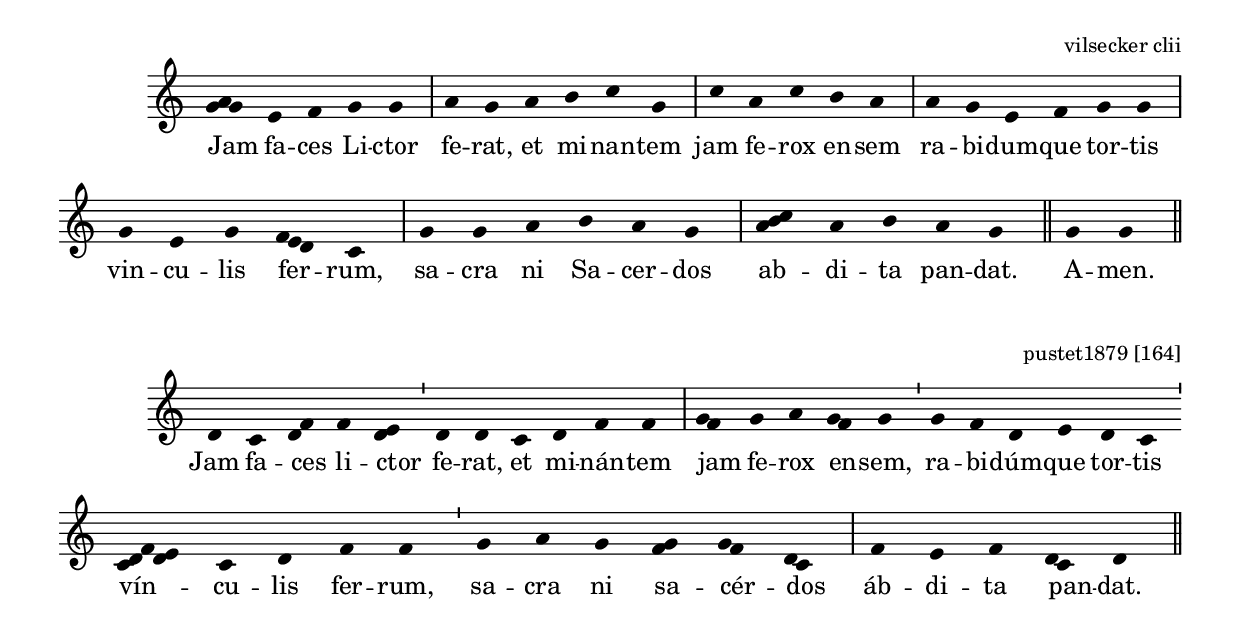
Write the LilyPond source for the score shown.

\version "2.19.32"

\include "../lib/synopsis.ily"

\score {
  \transpose c c' {
    \plainchant
    \melisma { g4 a g } e f g g \bar "|" a g a b c' g \bar "|"
    c' a c' b a \bar "|" a g e f g g \bar "|"
    g e g \melisma { f e d } c \bar "|" g g a b a g \bar "|"
    \melisma { a b c' } a b a g \bar "||"
    g g \bar "||"
  }
  \addlyrics {
    Jam fa -- ces Li -- ctor fe -- rat, et mi -- nan -- tem
    jam fe -- rox en -- sem ra -- bi -- dum -- que tor -- tis
    vin -- cu -- lis fer -- rum, sa -- cra ni Sa -- cer -- dos
    ab -- di -- ta pan -- dat.
    A -- men.
  }
  \header {
    quid = "hymnus"
    fontes = "vilsecker clii"
  }
}

\score {
  \transpose c c' {
    \plainchant
    d4 c \melisma { d f } f \melisma { d e } \bar "'" d d c d f f \bar "|"
    \melisma { g f } g a \melisma { g f } g \bar "'" g f d e d c \bar "'"
    \melisma { c d f d e } c d f f \bar "'" g a g \melisma { f g } \melisma { g f } \melisma { d c } \bar "|"
    f e f \melisma { d c } d \bar "||"
  }
  \addlyrics {
    Jam fa -- ces li -- ctor fe -- rat, et mi -- nán -- tem
    jam fe -- rox en -- sem, ra -- bi -- dúm -- que tor -- tis
    vín -- cu -- lis fer -- rum, sa -- cra ni sa -- cér -- dos
    áb -- di -- ta pan -- dat.
  }
  \header {
    quid = "hymnus"
    fontes = "pustet1879 [164]"
  }
}

%{
\score {
  \transpose c c' {
    \plainchant

  }
  \addlyrics {

  }
  \header {
    fontes = ""
  }
}
%}